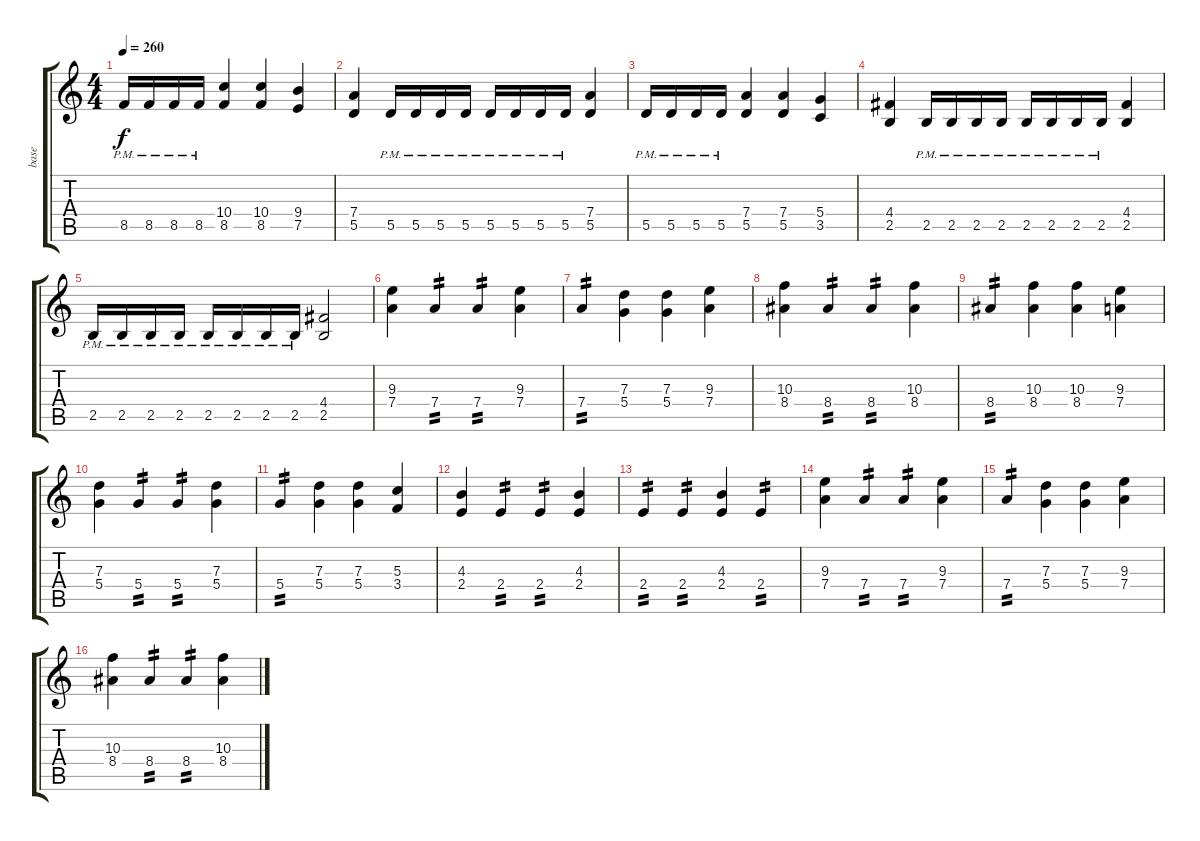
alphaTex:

\track ("base" "base") {instrument distortionguitar}
\staff {score tabs}
\tuning (E4 B3 G3 D3 A2 E2) {hide}
\ts (4 4)
\tempo 260
\clef g2
\ks c
8.5{pm}.16{dy f} 8.5{pm}.16 8.5{pm}.16 8.5{pm}.16 (10.4 8.5).4 (10.4 8.5).4 (9.4 7.5).4 |
(7.4 5.5).4 5.5{pm}.16 5.5{pm}.16 5.5{pm}.16 5.5{pm}.16 5.5{pm}.16 5.5{pm}.16 5.5{pm}.16 5.5{pm}.16 (7.4 5.5).4 |
5.5{pm}.16 5.5{pm}.16 5.5{pm}.16 5.5{pm}.16 (7.4 5.5).4 (7.4 5.5).4 (5.4 3.5).4 |
(4.4 2.5).4 2.5{pm}.16 2.5{pm}.16 2.5{pm}.16 2.5{pm}.16 2.5{pm}.16 2.5{pm}.16 2.5{pm}.16 2.5{pm}.16 (4.4 2.5).4 |
2.5{pm}.16 2.5{pm}.16 2.5{pm}.16 2.5{pm}.16 2.5{pm}.16 2.5{pm}.16 2.5{pm}.16 2.5{pm}.16 (4.4 2.5).2 |
(9.3 7.4).4 7.4.4{tp 2} 7.4.4{tp 2} (9.3 7.4).4 |
7.4.4{tp 2} (7.3 5.4).4 (7.3 5.4).4 (9.3 7.4).4 |
(10.3 8.4).4 8.4.4{tp 2} 8.4.4{tp 2} (10.3 8.4).4 |
8.4.4{tp 2} (10.3 8.4).4 (10.3 8.4).4 (9.3 7.4).4 |
(7.3 5.4).4 5.4.4{tp 2} 5.4.4{tp 2} (7.3 5.4).4 |
5.4.4{tp 2} (7.3 5.4).4 (7.3 5.4).4 (5.3 3.4).4 |
(4.3 2.4).4 2.4.4{tp 2} 2.4.4{tp 2} (4.3 2.4).4 |
2.4.4{tp 2} 2.4.4{tp 2} (4.3 2.4).4 2.4.4{tp 2} |
(9.3 7.4).4 7.4.4{tp 2} 7.4.4{tp 2} (9.3 7.4).4 |
7.4.4{tp 2} (7.3 5.4).4 (7.3 5.4).4 (9.3 7.4).4 |
(10.3 8.4).4 8.4.4{tp 2} 8.4.4{tp 2} (10.3 8.4).4
